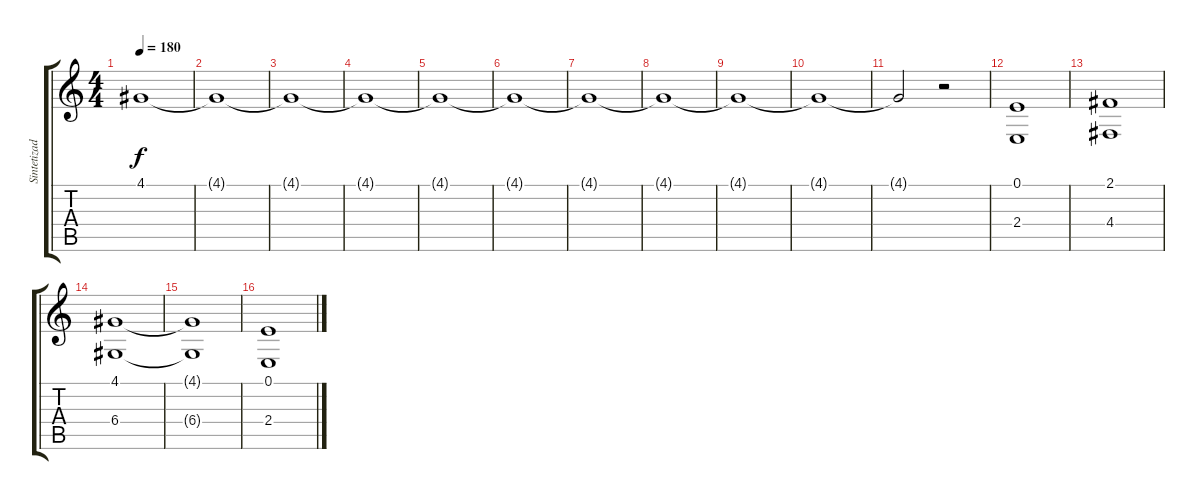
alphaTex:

\track ("Sintetizador 7" "Sintetizad") {instrument drawbarorgan}
\staff {score tabs}
\tuning (E4 B3 G3 D3 A2 E2) {hide}
\ts (4 4)
\tempo 180
\clef g2
\ks c
4.1{t}.1{dy f} |
4.1{t}.1 |
4.1{t}.1 |
4.1{t}.1 |
4.1{t}.1 |
4.1{t}.1 |
4.1{t}.1 |
4.1{t}.1 |
4.1{t}.1 |
4.1{t}.1 |
4.1{t}.2 r.2 |
(0.1 2.4).1 |
(2.1 4.4).1 |
(4.1 6.4).1 |
(4.1{t} 6.4{t}).1 |
(0.1 2.4).1
